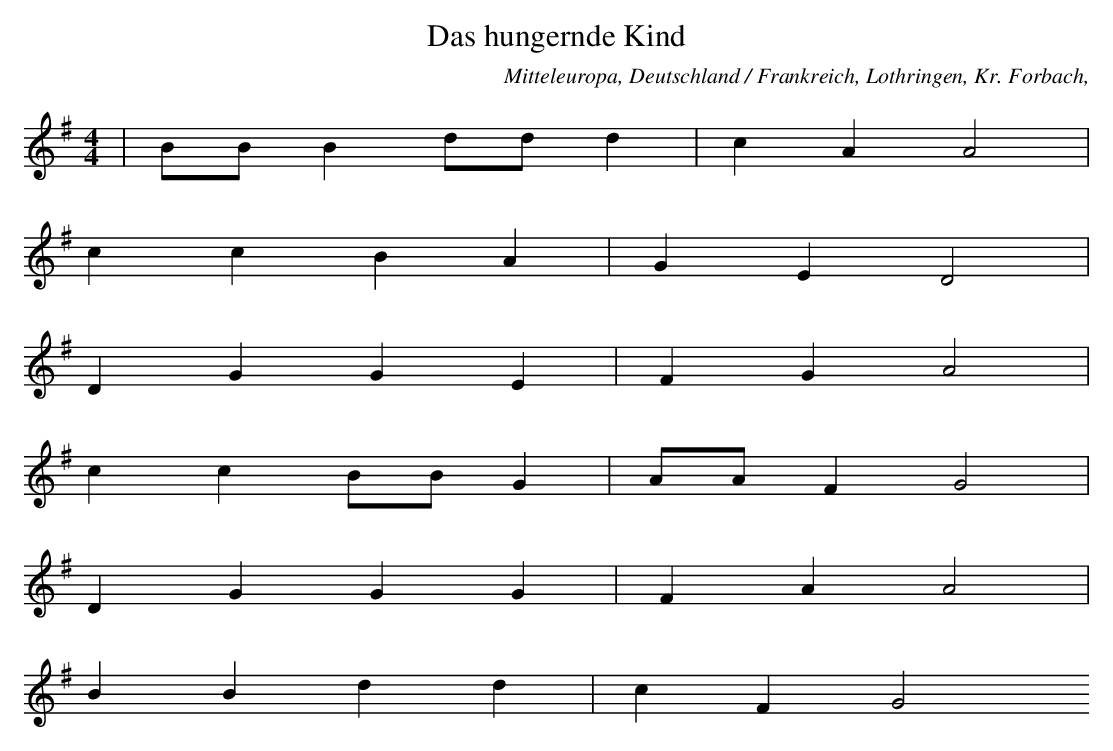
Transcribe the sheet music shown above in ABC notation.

X:1
T: Das hungernde Kind
O: Mitteleuropa, Deutschland / Frankreich, Lothringen, Kr. Forbach,
M: 4/4
L: 1/8
K: G
 | BBB2ddd2 | c2A2A4 |
c2c2B2A2 | G2E2D4 |
D2G2G2E2 | F2G2A4 |
c2c2BBG2 | AAF2G4 |
D2G2G2G2 | F2A2A4 |
B2B2d2d2 | c2F2G4
